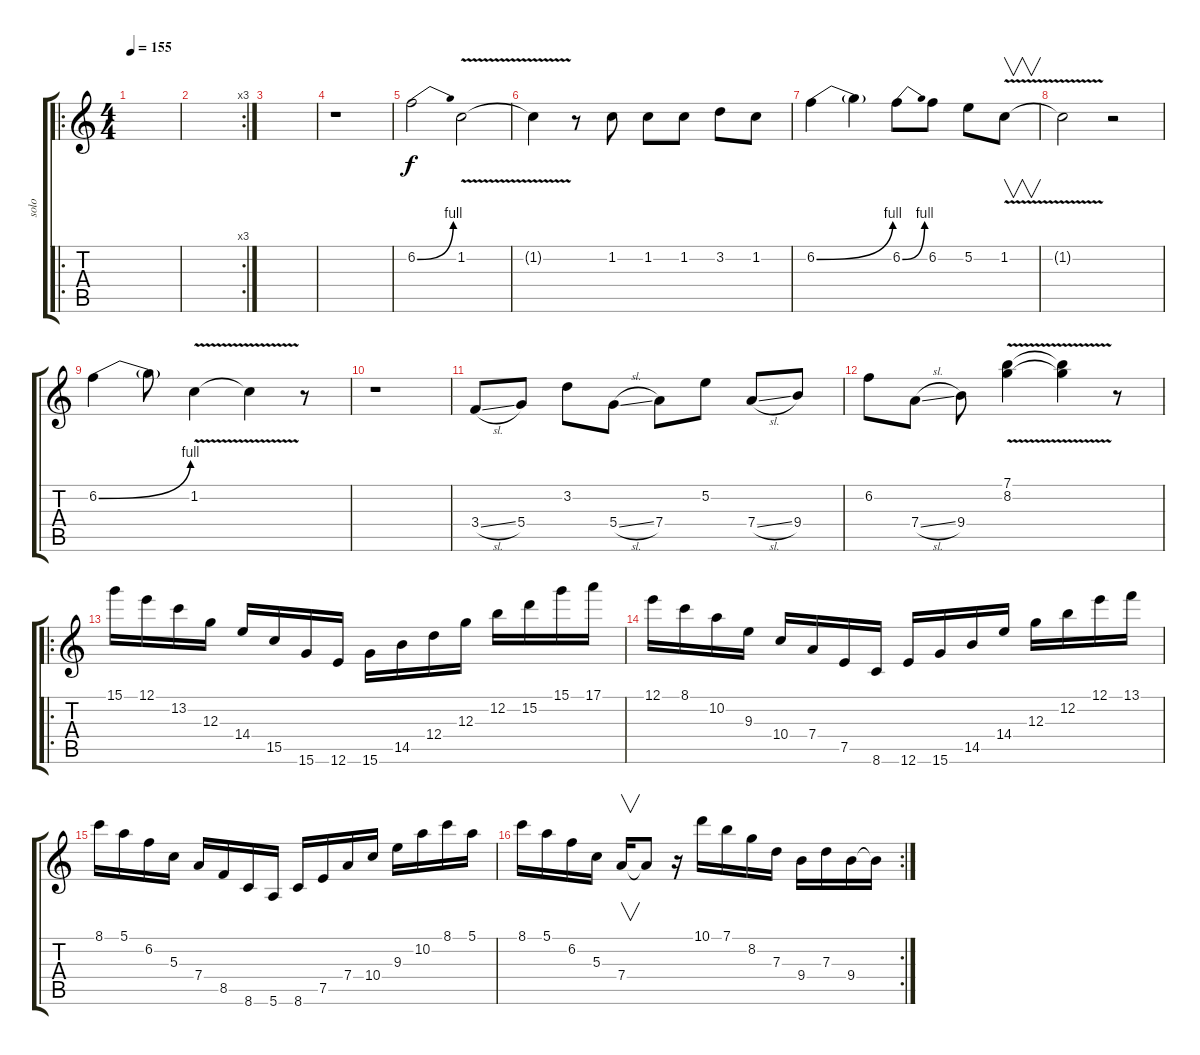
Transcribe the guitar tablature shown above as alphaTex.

\track ("solo" "solo") {instrument distortionguitar}
\staff {score tabs}
\tuning (E4 B3 G3 D3 A2 E2) {hide}
\ro
\ts (4 4)
\tempo 155
\clef g2
\ks c
|
\rc 3
|
|
r.1 |
6.2{be (bend 0 0 60 4)}.2 1.2{v}.2 |
1.2{t}.4 r.8 1.2.8 1.2.8 1.2.8 3.2.8 1.2.8 |
6.2{be (bend 0 0 60 4)}.4 6.2{t}.4 6.2{be (bend 0 0 60 4)}.8 6.2.8 5.2.8 1.2{v}.8{v} |
1.2{t}.2 r.2 |
6.2{be (bend 0 0 60 4)}.4 6.2{t}.8 1.2{v}.4 1.2{t}.4 r.8 |
r.1 |
3.4{sl}.8 5.4.8 3.2.8 5.4{sl}.8 7.4.8 5.2.8 7.4{sl}.8 9.4.8 |
6.2.8 7.4{sl}.8 9.4.8 (7.1 8.2{v}).4 (7.1{t} 8.2{t}).4 r.8 |
\ro
15.1.16 12.1.16 13.2.16 12.3.16 14.4.16 15.5.16 15.6.16 12.6.16 15.6.16 14.5.16 12.4.16 12.3.16 12.2.16 15.2.16 15.1.16 17.1.16 |
12.1.16 8.1.16 10.2.16 9.3.16 10.4.16 7.4.16 7.5.16 8.6.16 12.6.16 15.6.16 14.5.16 14.4.16 12.3.16 12.2.16 12.1.16 13.1.16 |
8.1.16 5.1.16 6.2.16 5.3.16 7.4.16 8.5.16 8.6.16 5.6.16 8.6.16 7.5.16 7.4.16 10.4.16 9.3.16 10.2.16 8.1.16 5.1.16 |
\rc 2
8.1.16 5.1.16 6.2.16 5.3.16 7.4.16{v} 7.4{t}.8 r.16 10.1.16 7.1.16 8.2.16 7.3.16 9.4.16 7.3.16 9.4.16 9.4{t}.16
